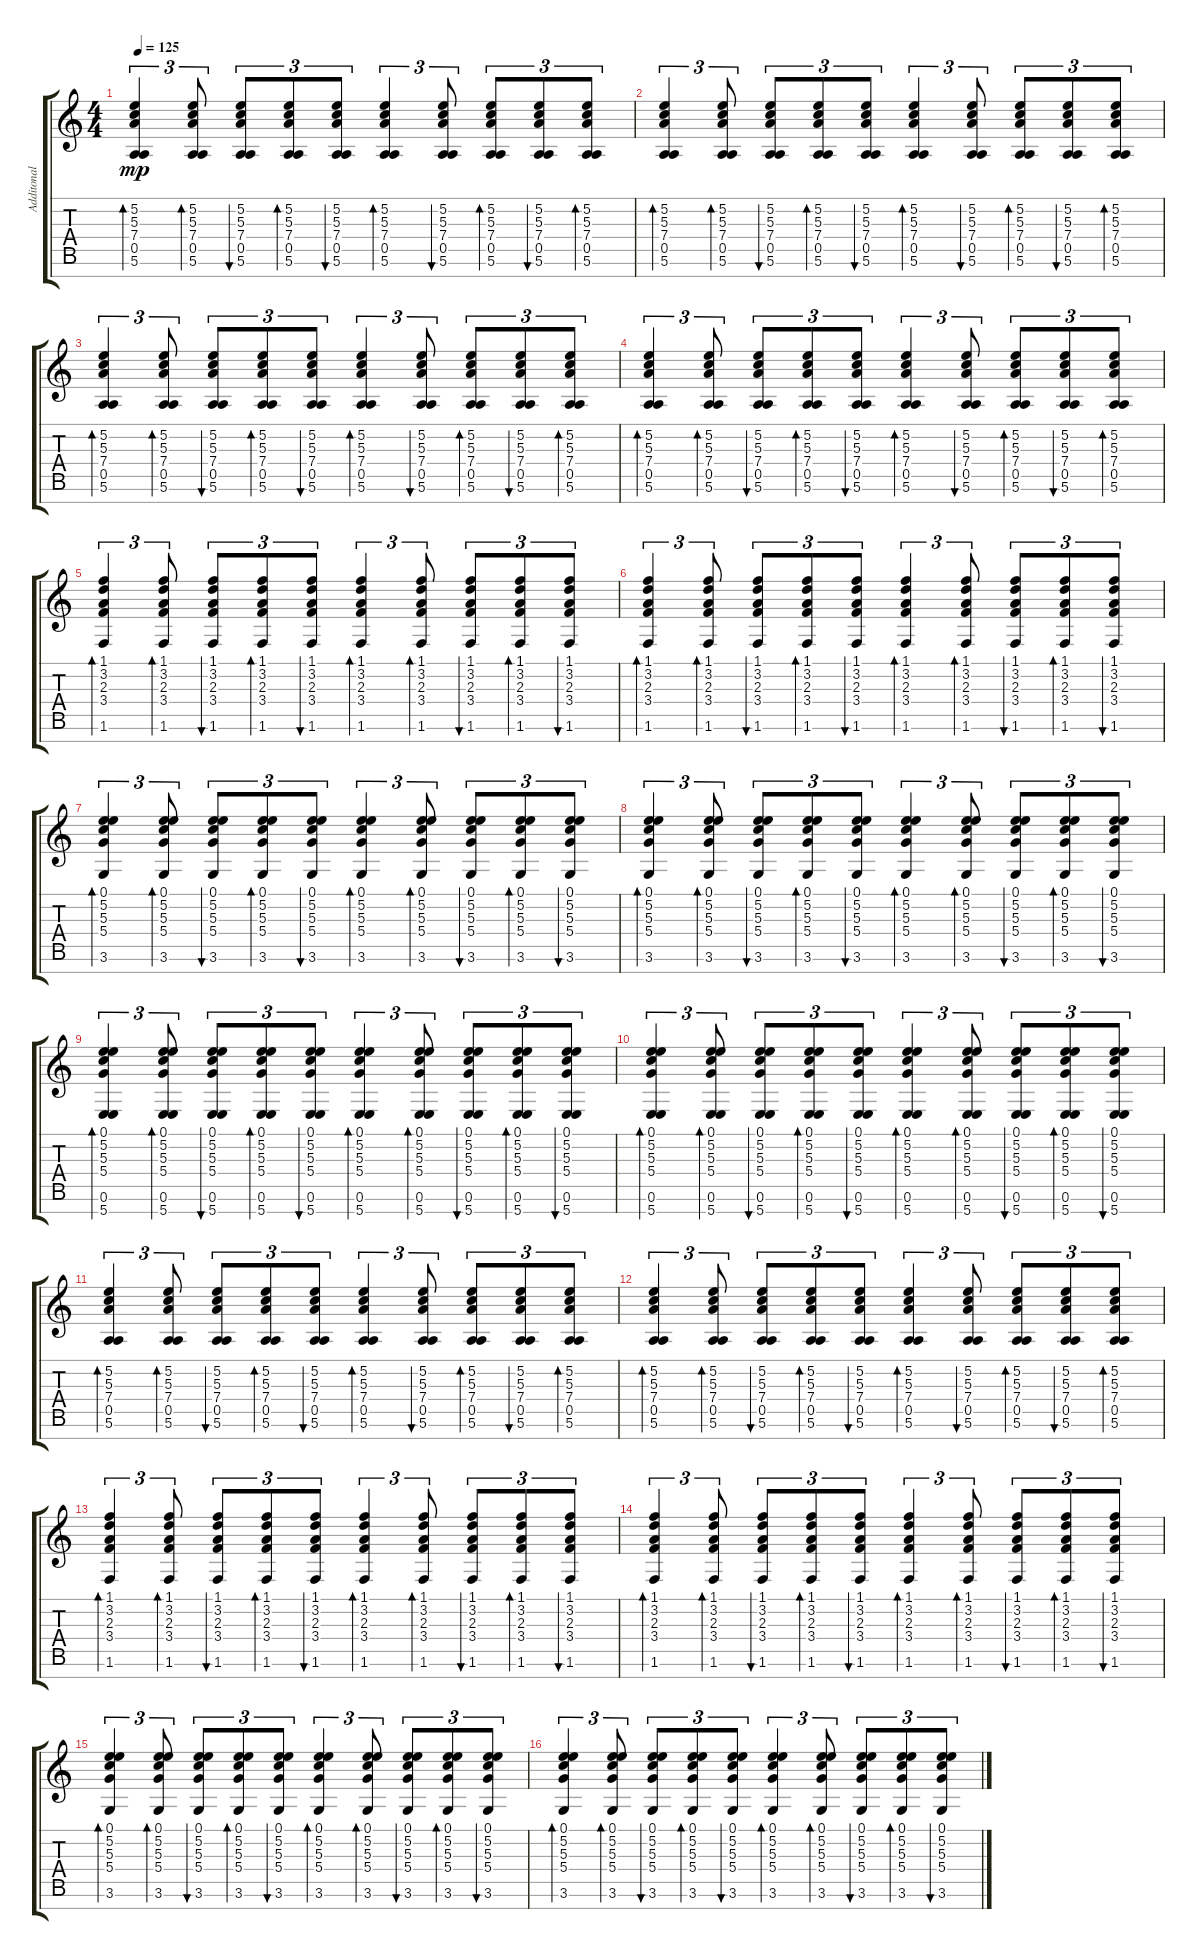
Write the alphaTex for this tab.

\track ("Additonal" "Additonal") {instrument electricguitarclean}
\staff {score tabs}
\tuning (E4 B3 G3 D3 A2 E2 B1) {hide}
\ts (4 4)
\tempo 125
\clef g2
\ks c
(5.2 5.3 7.4 0.5 5.6).4{tu (3 2) bd 60 dy mp} (5.2 5.3 7.4 0.5 5.6).8{tu (3 2) bd 60} (5.2 5.3 7.4 0.5 5.6).8{tu (3 2) bu 60} (5.2 5.3 7.4 0.5 5.6).8{tu (3 2) bd 60} (5.2 5.3 7.4 0.5 5.6).8{tu (3 2) bu 60} (5.2 5.3 7.4 0.5 5.6).4{tu (3 2) bd 60} (5.2 5.3 7.4 0.5 5.6).8{tu (3 2) bu 60} (5.2 5.3 7.4 0.5 5.6).8{tu (3 2) bd 60} (5.2 5.3 7.4 0.5 5.6).8{tu (3 2) bu 60} (5.2 5.3 7.4 0.5 5.6).8{tu (3 2) bd 60} |
(5.2 5.3 7.4 0.5 5.6).4{tu (3 2) bd 60} (5.2 5.3 7.4 0.5 5.6).8{tu (3 2) bd 60} (5.2 5.3 7.4 0.5 5.6).8{tu (3 2) bu 60} (5.2 5.3 7.4 0.5 5.6).8{tu (3 2) bd 60} (5.2 5.3 7.4 0.5 5.6).8{tu (3 2) bu 60} (5.2 5.3 7.4 0.5 5.6).4{tu (3 2) bd 60} (5.2 5.3 7.4 0.5 5.6).8{tu (3 2) bu 60} (5.2 5.3 7.4 0.5 5.6).8{tu (3 2) bd 60} (5.2 5.3 7.4 0.5 5.6).8{tu (3 2) bu 60} (5.2 5.3 7.4 0.5 5.6).8{tu (3 2) bd 60} |
(5.2 5.3 7.4 0.5 5.6).4{tu (3 2) bd 60} (5.2 5.3 7.4 0.5 5.6).8{tu (3 2) bd 60} (5.2 5.3 7.4 0.5 5.6).8{tu (3 2) bu 60} (5.2 5.3 7.4 0.5 5.6).8{tu (3 2) bd 60} (5.2 5.3 7.4 0.5 5.6).8{tu (3 2) bu 60} (5.2 5.3 7.4 0.5 5.6).4{tu (3 2) bd 60} (5.2 5.3 7.4 0.5 5.6).8{tu (3 2) bu 60} (5.2 5.3 7.4 0.5 5.6).8{tu (3 2) bd 60} (5.2 5.3 7.4 0.5 5.6).8{tu (3 2) bu 60} (5.2 5.3 7.4 0.5 5.6).8{tu (3 2) bd 60} |
(5.2 5.3 7.4 0.5 5.6).4{tu (3 2) bd 60} (5.2 5.3 7.4 0.5 5.6).8{tu (3 2) bd 60} (5.2 5.3 7.4 0.5 5.6).8{tu (3 2) bu 60} (5.2 5.3 7.4 0.5 5.6).8{tu (3 2) bd 60} (5.2 5.3 7.4 0.5 5.6).8{tu (3 2) bu 60} (5.2 5.3 7.4 0.5 5.6).4{tu (3 2) bd 60} (5.2 5.3 7.4 0.5 5.6).8{tu (3 2) bu 60} (5.2 5.3 7.4 0.5 5.6).8{tu (3 2) bd 60} (5.2 5.3 7.4 0.5 5.6).8{tu (3 2) bu 60} (5.2 5.3 7.4 0.5 5.6).8{tu (3 2) bd 60} |
(1.1 3.2 2.3 3.4 1.6).4{tu (3 2) bd 60} (1.1 3.2 2.3 3.4 1.6).8{tu (3 2) bd 60} (1.1 3.2 2.3 3.4 1.6).8{tu (3 2) bu 60} (1.1 3.2 2.3 3.4 1.6).8{tu (3 2) bd 60} (1.1 3.2 2.3 3.4 1.6).8{tu (3 2) bu 60} (1.1 3.2 2.3 3.4 1.6).4{tu (3 2) bd 60} (1.1 3.2 2.3 3.4 1.6).8{tu (3 2) bd 60} (1.1 3.2 2.3 3.4 1.6).8{tu (3 2) bu 60} (1.1 3.2 2.3 3.4 1.6).8{tu (3 2) bd 60} (1.1 3.2 2.3 3.4 1.6).8{tu (3 2) bu 60} |
(1.1 3.2 2.3 3.4 1.6).4{tu (3 2) bd 60} (1.1 3.2 2.3 3.4 1.6).8{tu (3 2) bd 60} (1.1 3.2 2.3 3.4 1.6).8{tu (3 2) bu 60} (1.1 3.2 2.3 3.4 1.6).8{tu (3 2) bd 60} (1.1 3.2 2.3 3.4 1.6).8{tu (3 2) bu 60} (1.1 3.2 2.3 3.4 1.6).4{tu (3 2) bd 60} (1.1 3.2 2.3 3.4 1.6).8{tu (3 2) bd 60} (1.1 3.2 2.3 3.4 1.6).8{tu (3 2) bu 60} (1.1 3.2 2.3 3.4 1.6).8{tu (3 2) bd 60} (1.1 3.2 2.3 3.4 1.6).8{tu (3 2) bu 60} |
(0.1 5.2 5.3 5.4 3.6).4{tu (3 2) bd 60} (0.1 5.2 5.3 5.4 3.6).8{tu (3 2) bd 60} (0.1 5.2 5.3 5.4 3.6).8{tu (3 2) bu 60} (0.1 5.2 5.3 5.4 3.6).8{tu (3 2) bd 60} (0.1 5.2 5.3 5.4 3.6).8{tu (3 2) bu 60} (0.1 5.2 5.3 5.4 3.6).4{tu (3 2) bd 60} (0.1 5.2 5.3 5.4 3.6).8{tu (3 2) bd 60} (0.1 5.2 5.3 5.4 3.6).8{tu (3 2) bu 60} (0.1 5.2 5.3 5.4 3.6).8{tu (3 2) bd 60} (0.1 5.2 5.3 5.4 3.6).8{tu (3 2) bu 60} |
(0.1 5.2 5.3 5.4 3.6).4{tu (3 2) bd 60} (0.1 5.2 5.3 5.4 3.6).8{tu (3 2) bd 60} (0.1 5.2 5.3 5.4 3.6).8{tu (3 2) bu 60} (0.1 5.2 5.3 5.4 3.6).8{tu (3 2) bd 60} (0.1 5.2 5.3 5.4 3.6).8{tu (3 2) bu 60} (0.1 5.2 5.3 5.4 3.6).4{tu (3 2) bd 60} (0.1 5.2 5.3 5.4 3.6).8{tu (3 2) bd 60} (0.1 5.2 5.3 5.4 3.6).8{tu (3 2) bu 60} (0.1 5.2 5.3 5.4 3.6).8{tu (3 2) bd 60} (0.1 5.2 5.3 5.4 3.6).8{tu (3 2) bu 60} |
(0.1 5.2 5.3 5.4 0.6 5.7).4{tu (3 2) bd 60} (0.1 5.2 5.3 5.4 0.6 5.7).8{tu (3 2) bd 60} (0.1 5.2 5.3 5.4 0.6 5.7).8{tu (3 2) bu 60} (0.1 5.2 5.3 5.4 0.6 5.7).8{tu (3 2) bd 60} (0.1 5.2 5.3 5.4 0.6 5.7).8{tu (3 2) bu 60} (0.1 5.2 5.3 5.4 0.6 5.7).4{tu (3 2) bd 60} (0.1 5.2 5.3 5.4 0.6 5.7).8{tu (3 2) bd 60} (0.1 5.2 5.3 5.4 0.6 5.7).8{tu (3 2) bu 60} (0.1 5.2 5.3 5.4 0.6 5.7).8{tu (3 2) bd 60} (0.1 5.2 5.3 5.4 0.6 5.7).8{tu (3 2) bu 60} |
(0.1 5.2 5.3 5.4 0.6 5.7).4{tu (3 2) bd 60} (0.1 5.2 5.3 5.4 0.6 5.7).8{tu (3 2) bd 60} (0.1 5.2 5.3 5.4 0.6 5.7).8{tu (3 2) bu 60} (0.1 5.2 5.3 5.4 0.6 5.7).8{tu (3 2) bd 60} (0.1 5.2 5.3 5.4 0.6 5.7).8{tu (3 2) bu 60} (0.1 5.2 5.3 5.4 0.6 5.7).4{tu (3 2) bd 60} (0.1 5.2 5.3 5.4 0.6 5.7).8{tu (3 2) bd 60} (0.1 5.2 5.3 5.4 0.6 5.7).8{tu (3 2) bu 60} (0.1 5.2 5.3 5.4 0.6 5.7).8{tu (3 2) bd 60} (0.1 5.2 5.3 5.4 0.6 5.7).8{tu (3 2) bu 60} |
(5.2 5.3 7.4 0.5 5.6).4{tu (3 2) bd 60} (5.2 5.3 7.4 0.5 5.6).8{tu (3 2) bd 60} (5.2 5.3 7.4 0.5 5.6).8{tu (3 2) bu 60} (5.2 5.3 7.4 0.5 5.6).8{tu (3 2) bd 60} (5.2 5.3 7.4 0.5 5.6).8{tu (3 2) bu 60} (5.2 5.3 7.4 0.5 5.6).4{tu (3 2) bd 60} (5.2 5.3 7.4 0.5 5.6).8{tu (3 2) bu 60} (5.2 5.3 7.4 0.5 5.6).8{tu (3 2) bd 60} (5.2 5.3 7.4 0.5 5.6).8{tu (3 2) bu 60} (5.2 5.3 7.4 0.5 5.6).8{tu (3 2) bd 60} |
(5.2 5.3 7.4 0.5 5.6).4{tu (3 2) bd 60} (5.2 5.3 7.4 0.5 5.6).8{tu (3 2) bd 60} (5.2 5.3 7.4 0.5 5.6).8{tu (3 2) bu 60} (5.2 5.3 7.4 0.5 5.6).8{tu (3 2) bd 60} (5.2 5.3 7.4 0.5 5.6).8{tu (3 2) bu 60} (5.2 5.3 7.4 0.5 5.6).4{tu (3 2) bd 60} (5.2 5.3 7.4 0.5 5.6).8{tu (3 2) bu 60} (5.2 5.3 7.4 0.5 5.6).8{tu (3 2) bd 60} (5.2 5.3 7.4 0.5 5.6).8{tu (3 2) bu 60} (5.2 5.3 7.4 0.5 5.6).8{tu (3 2) bd 60} |
(1.1 3.2 2.3 3.4 1.6).4{tu (3 2) bd 60} (1.1 3.2 2.3 3.4 1.6).8{tu (3 2) bd 60} (1.1 3.2 2.3 3.4 1.6).8{tu (3 2) bu 60} (1.1 3.2 2.3 3.4 1.6).8{tu (3 2) bd 60} (1.1 3.2 2.3 3.4 1.6).8{tu (3 2) bu 60} (1.1 3.2 2.3 3.4 1.6).4{tu (3 2) bd 60} (1.1 3.2 2.3 3.4 1.6).8{tu (3 2) bd 60} (1.1 3.2 2.3 3.4 1.6).8{tu (3 2) bu 60} (1.1 3.2 2.3 3.4 1.6).8{tu (3 2) bd 60} (1.1 3.2 2.3 3.4 1.6).8{tu (3 2) bu 60} |
(1.1 3.2 2.3 3.4 1.6).4{tu (3 2) bd 60} (1.1 3.2 2.3 3.4 1.6).8{tu (3 2) bd 60} (1.1 3.2 2.3 3.4 1.6).8{tu (3 2) bu 60} (1.1 3.2 2.3 3.4 1.6).8{tu (3 2) bd 60} (1.1 3.2 2.3 3.4 1.6).8{tu (3 2) bu 60} (1.1 3.2 2.3 3.4 1.6).4{tu (3 2) bd 60} (1.1 3.2 2.3 3.4 1.6).8{tu (3 2) bd 60} (1.1 3.2 2.3 3.4 1.6).8{tu (3 2) bu 60} (1.1 3.2 2.3 3.4 1.6).8{tu (3 2) bd 60} (1.1 3.2 2.3 3.4 1.6).8{tu (3 2) bu 60} |
(0.1 5.2 5.3 5.4 3.6).4{tu (3 2) bd 60} (0.1 5.2 5.3 5.4 3.6).8{tu (3 2) bd 60} (0.1 5.2 5.3 5.4 3.6).8{tu (3 2) bu 60} (0.1 5.2 5.3 5.4 3.6).8{tu (3 2) bd 60} (0.1 5.2 5.3 5.4 3.6).8{tu (3 2) bu 60} (0.1 5.2 5.3 5.4 3.6).4{tu (3 2) bd 60} (0.1 5.2 5.3 5.4 3.6).8{tu (3 2) bd 60} (0.1 5.2 5.3 5.4 3.6).8{tu (3 2) bu 60} (0.1 5.2 5.3 5.4 3.6).8{tu (3 2) bd 60} (0.1 5.2 5.3 5.4 3.6).8{tu (3 2) bu 60} |
(0.1 5.2 5.3 5.4 3.6).4{tu (3 2) bd 60} (0.1 5.2 5.3 5.4 3.6).8{tu (3 2) bd 60} (0.1 5.2 5.3 5.4 3.6).8{tu (3 2) bu 60} (0.1 5.2 5.3 5.4 3.6).8{tu (3 2) bd 60} (0.1 5.2 5.3 5.4 3.6).8{tu (3 2) bu 60} (0.1 5.2 5.3 5.4 3.6).4{tu (3 2) bd 60} (0.1 5.2 5.3 5.4 3.6).8{tu (3 2) bd 60} (0.1 5.2 5.3 5.4 3.6).8{tu (3 2) bu 60} (0.1 5.2 5.3 5.4 3.6).8{tu (3 2) bd 60} (0.1 5.2 5.3 5.4 3.6).8{tu (3 2) bu 60}
